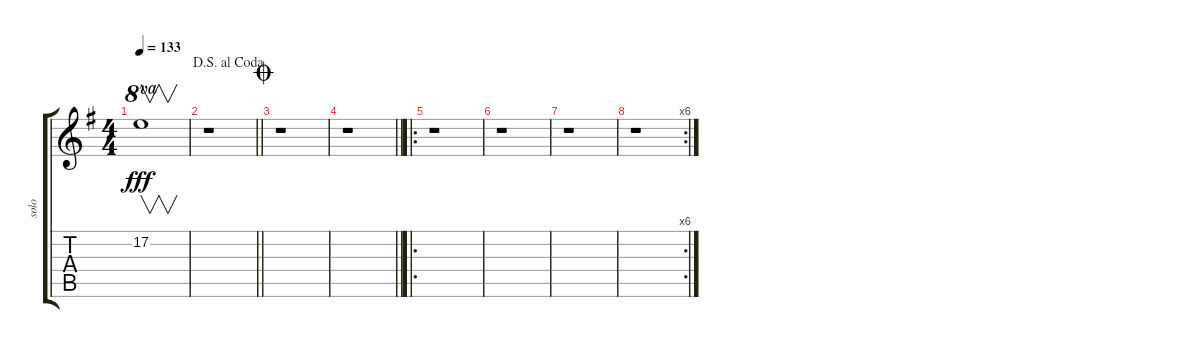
\track ("solo" "solo") {instrument distortionguitar}
\staff {score tabs}
\tuning (E4 B3 G3 D3 A2 E2) {hide}
\ts (4 4)
\tempo 133
\clef g2
\ks g
17.2{t}.1{v ot 8va dy fff} |
\jump dalsegnoalcoda
\barLineRight lightlight
r.1 |
\jump coda
r.1 |
\barLineRight lightlight
r.1 |
\ro
r.1 |
r.1 |
r.1 |
\rc 6
r.1
